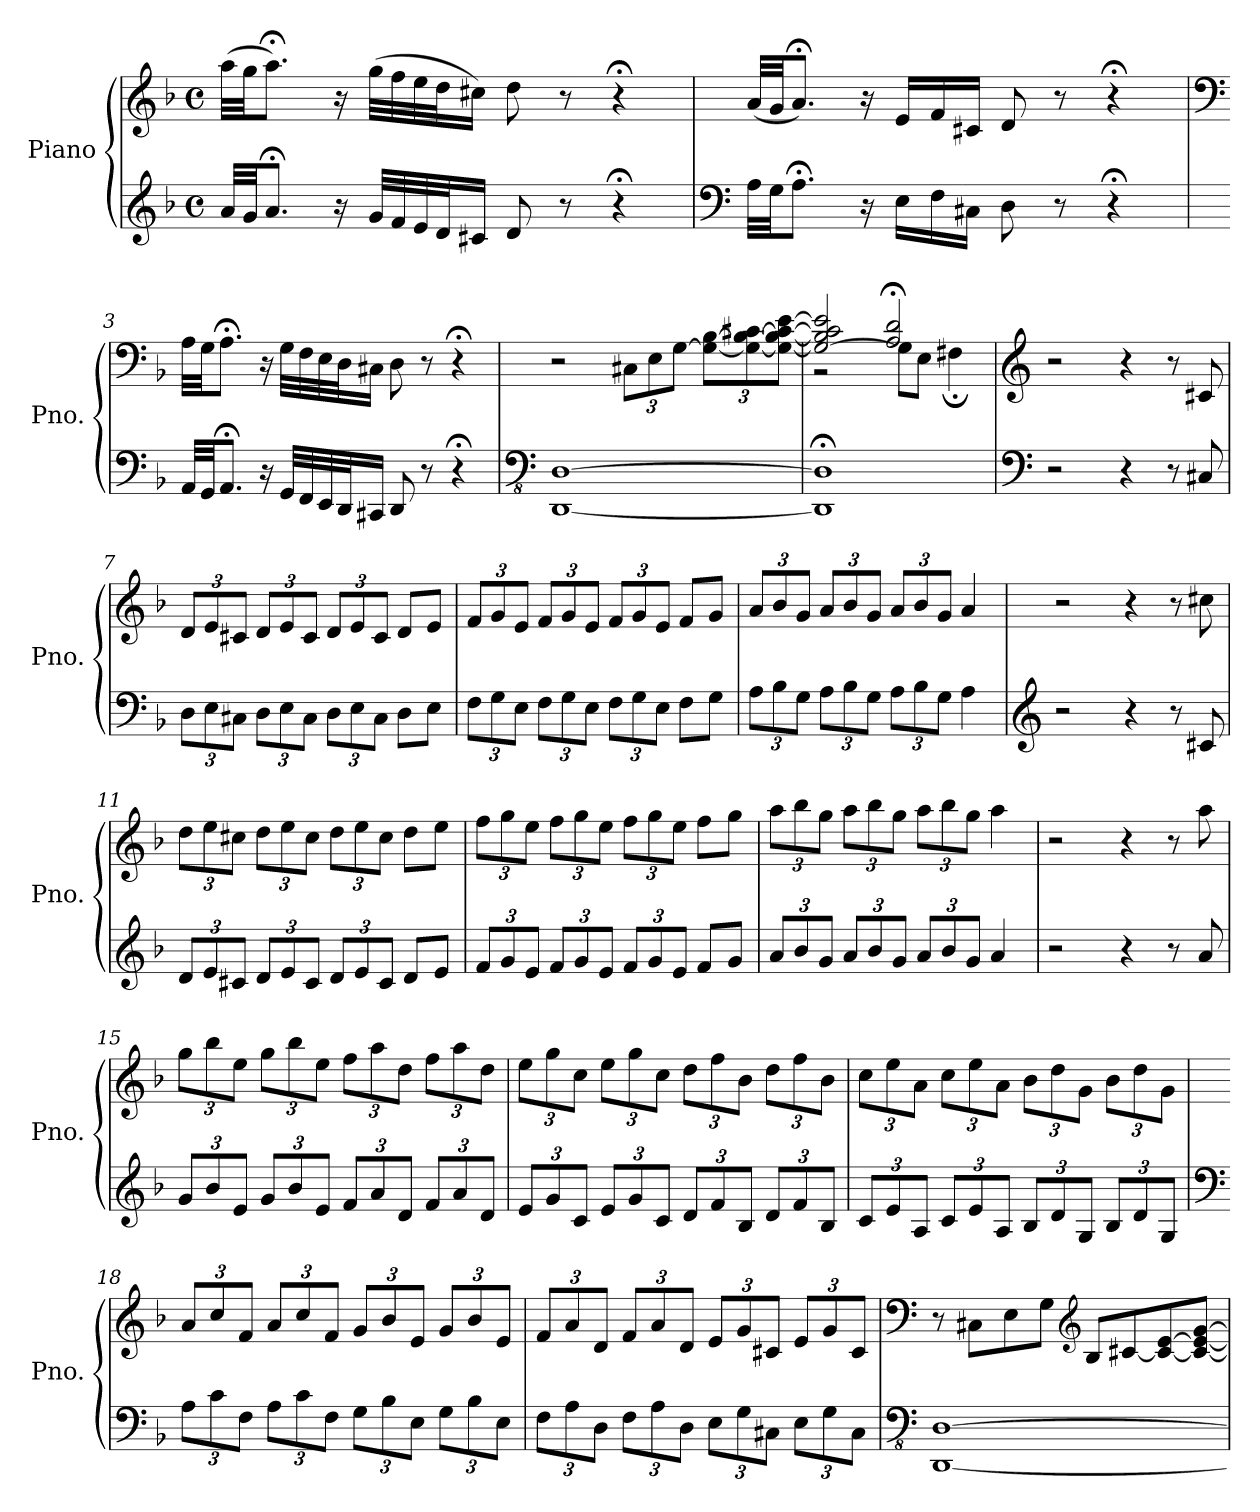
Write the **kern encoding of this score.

**kern	**kern
*part1	*part1
*staff2	*staff1
*I"Piano	*
*I'Pno.	*
*clefG2	*clefG2
*k[b-]	*k[b-]
*M4/4	*M4/4
*met(c)	*met(c)
*MM72	*MM72
=1	=1
32a/LLL	(>32aa\LLL
32g/JJ	32gg\JJ
8.a;/J	8.aa;<\J)
16r	16r
32g/LLL	(>32gg\LLL
32f/	32ff\
32e/	32ee\
32d/J	32dd\J
16c#X/JJ	16cc#X\JJ)
8d/	8dd\
8r	8r
4r;	4r;<
=2	=2
*clefF4	*
32A\LLL	(<32a/LLL
32G\JJ	32g/JJ
8.A;\J	8.a;</J)
16r	16r
16E\LL	16e/LL
16F\	16f/
16C#X\JJ	16c#X/JJ
8D\	8d/
8r	8r
4r;	4r;<
=3	=3
*	*clefF4
32AA/LLL	32A\LLL
32GG/JJ	32G\JJ
8.AA;/J	8.A;<\J
16r	16r
32GG/LLL	32G\LLL
32FF/	32F\
32EE/	32E\
32DD/J	32D\J
16CC#X/JJ	16C#X\JJ
8DD/	8D\
8r	8r
4r;	4r;<
!!LO:LB:g=z
=4	=4
*clefFv4	*
[1DDD [1DD	2r
*	*Xbrackettup
.	12C#X\L
.	12E\
.	[12G\J
.	12G\_ [12B-\L
.	12G\_ 12B-\_ [12c#X\
.	12G\_ 12B-\_ 12c#\_ [12e\J
=5	=5
*	*^
1DDD]; 1DD];	2G/_ 2B-/] 2c#/] 2e/]	2r
.	2A/;< 2d/;<	8G\L]
.	.	8E\J
.	.	4F#X;<\
*	*v	*v
=6	=6
*clefF4	*clefG2
2r	2r
4r	4r
8r	8r
*	*MM120
8C#X/	8c#X/
=7	=7
*Xbrackettup	*
12D\L	12d/L
12E\	12e/
12C#X\J	12c#X/J
12D\L	12d/L
12E\	12e/
12C#\J	12c#/J
12D\L	12d/L
12E\	12e/
12C#\J	12c#/J
8D\L	8d/L
8E\J	8e/J
!!LO:LB:g=z
=8	=8
12F\L	12f/L
12G\	12g/
12E\J	12e/J
12F\L	12f/L
12G\	12g/
12E\J	12e/J
12F\L	12f/L
12G\	12g/
12E\J	12e/J
8F\L	8f/L
8G\J	8g/J
=9	=9
12A\L	12a/L
12B-\	12b-/
12G\J	12g/J
12A\L	12a/L
12B-\	12b-/
12G\J	12g/J
12A\L	12a/L
12B-\	12b-/
12G\J	12g/J
4A\	4a/
=10	=10
*clefG2	*
2r	2r
4r	4r
8r	8r
8c#X/	8cc#X\
=11	=11
12d/L	12dd\L
12e/	12ee\
12c#X/J	12cc#X\J
12d/L	12dd\L
12e/	12ee\
12c#/J	12cc#\J
12d/L	12dd\L
12e/	12ee\
12c#/J	12cc#\J
8d/L	8dd\L
8e/J	8ee\J
!!LO:LB:g=z
=12	=12
12f/L	12ff\L
12g/	12gg\
12e/J	12ee\J
12f/L	12ff\L
12g/	12gg\
12e/J	12ee\J
12f/L	12ff\L
12g/	12gg\
12e/J	12ee\J
8f/L	8ff\L
8g/J	8gg\J
=13	=13
12a/L	12aa\L
12b-/	12bb-\
12g/J	12gg\J
12a/L	12aa\L
12b-/	12bb-\
12g/J	12gg\J
12a/L	12aa\L
12b-/	12bb-\
12g/J	12gg\J
4a/	4aa\
=14	=14
2r	2r
4r	4r
8r	8r
8a/	8aa\
=15	=15
12g/L	12gg\L
12b-/	12bb-\
12e/J	12ee\J
12g/L	12gg\L
12b-/	12bb-\
12e/J	12ee\J
12f/L	12ff\L
12a/	12aa\
12d/J	12dd\J
12f/L	12ff\L
12a/	12aa\
12d/J	12dd\J
!!LO:LB:g=z
=16	=16
12e/L	12ee\L
12g/	12gg\
12c/J	12cc\J
12e/L	12ee\L
12g/	12gg\
12c/J	12cc\J
12d/L	12dd\L
12f/	12ff\
12B-/J	12b-\J
12d/L	12dd\L
12f/	12ff\
12B-/J	12b-\J
=17	=17
12c/L	12cc\L
12e/	12ee\
12A/J	12a\J
12c/L	12cc\L
12e/	12ee\
12A/J	12a\J
12B-/L	12b-\L
12d/	12dd\
12G/J	12g\J
12B-/L	12b-\L
12d/	12dd\
12G/J	12g\J
=18	=18
*clefF4	*
12A\L	12a/L
12c\	12cc/
12F\J	12f/J
12A\L	12a/L
12c\	12cc/
12F\J	12f/J
12G\L	12g/L
12B-\	12b-/
12E\J	12e/J
12G\L	12g/L
12B-\	12b-/
12E\J	12e/J
!!LO:PB:g=z
=19	=19
12F\L	12f/L
12A\	12a/
12D\J	12d/J
12F\L	12f/L
12A\	12a/
12D\J	12d/J
12E\L	12e/L
12G\	12g/
12C#X\J	12c#X/J
12E\L	12e/L
12G\	12g/
12C#\J	12c#/J
=20	=20
*clefFv4	*clefF4
[1DDD [1DD	8r
.	8C#X\L
.	8E\
.	8G\J
*	*clefG2
.	8B-/L
.	[8c#X/
.	8c#/_ [8e/
.	8c#/_ 8e/_ [8g/J
=	=
*-	*-
